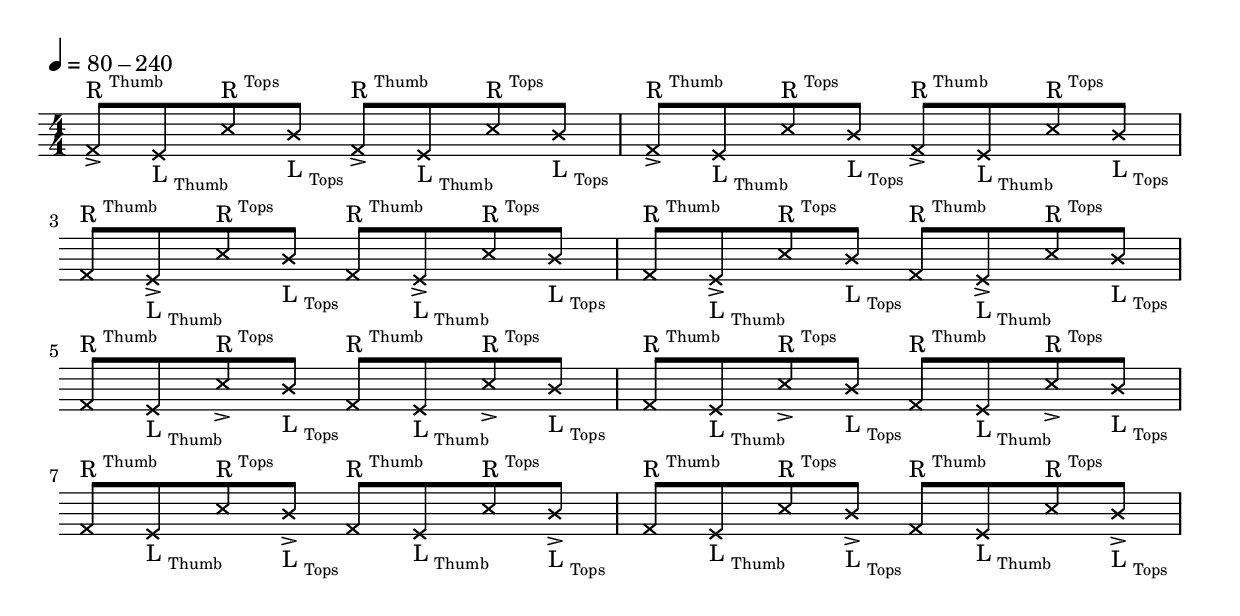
\version "2.24.1"
\include "../../global.ly"

\layout {
  indent = -3.5
}

\relative {
  \defaultScoreSettings
  \tempo 4 = 80 - 240
  \time 4/4

  \rimNote

  \repeat unfold 4 { f'8^\RThumbTop-> e_\LThumbBtm   c'^\RTopsTop   b_\LTopsBtm   } \break
  \repeat unfold 4 {  f8^\RThumbTop   e_\LThumbBtm-> c'^\RTopsTop   b_\LTopsBtm   } \break
  \repeat unfold 4 {  f8^\RThumbTop   e_\LThumbBtm   c'^\RTopsTop-> b_\LTopsBtm   } \break
  \repeat unfold 4 {  f8^\RThumbTop   e_\LThumbBtm   c'^\RTopsTop   b_\LTopsBtm-> }

  \resetNoteHead
}